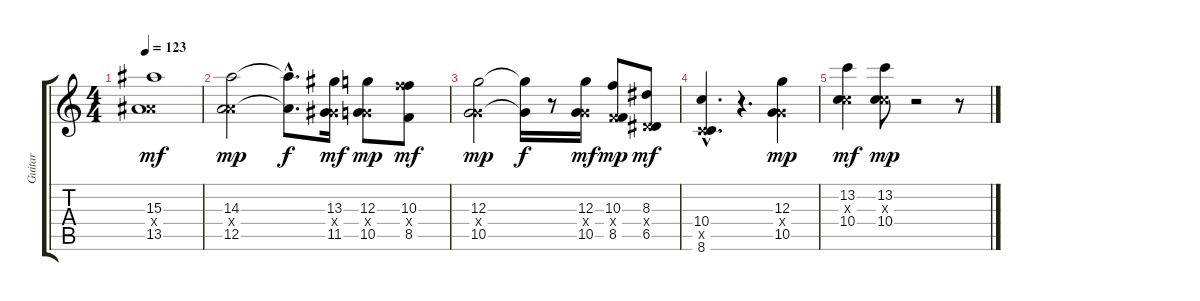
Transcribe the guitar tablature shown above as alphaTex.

\track ("Guitar" "Guitar") {instrument distortionguitar}
\staff {score tabs}
\tuning (E4 B3 G3 D3 A2 E2) {hide}
\ts (4 4)
\tempo 123
\clef g2
\ks c
(15.3 8.4{x} 13.5).1{dy mf} |
(14.3 7.4{x} 12.5).2{dy mp} (14.3{hac t} 12.5{hac t}).8{d dy f} (13.3 6.4{x} 11.5).16{dy mf} (12.3 5.4{x} 10.5).8{dy mp} (10.3 15.4{x} 8.5).8{dy mf} |
(12.3 5.4{x} 10.5).2{dy mp} (12.3{t} 10.5{t}).16{dy f} r.8 (12.3 5.4{x} 10.5).16{dy mf} (10.3 3.4{x} 8.5).8{dy mp} (8.3 1.4{x} 6.5).8{dy mf} |
(10.4{hac} 3.5{hac x} 8.6{hac}).4{d} r.4{d} (12.3 5.4{x} 10.5).4{dy mp} |
(13.2 5.3{x} 10.4).4{dy mf} (13.2 5.3{x} 10.4).8{dy mp} r.2 r.8
